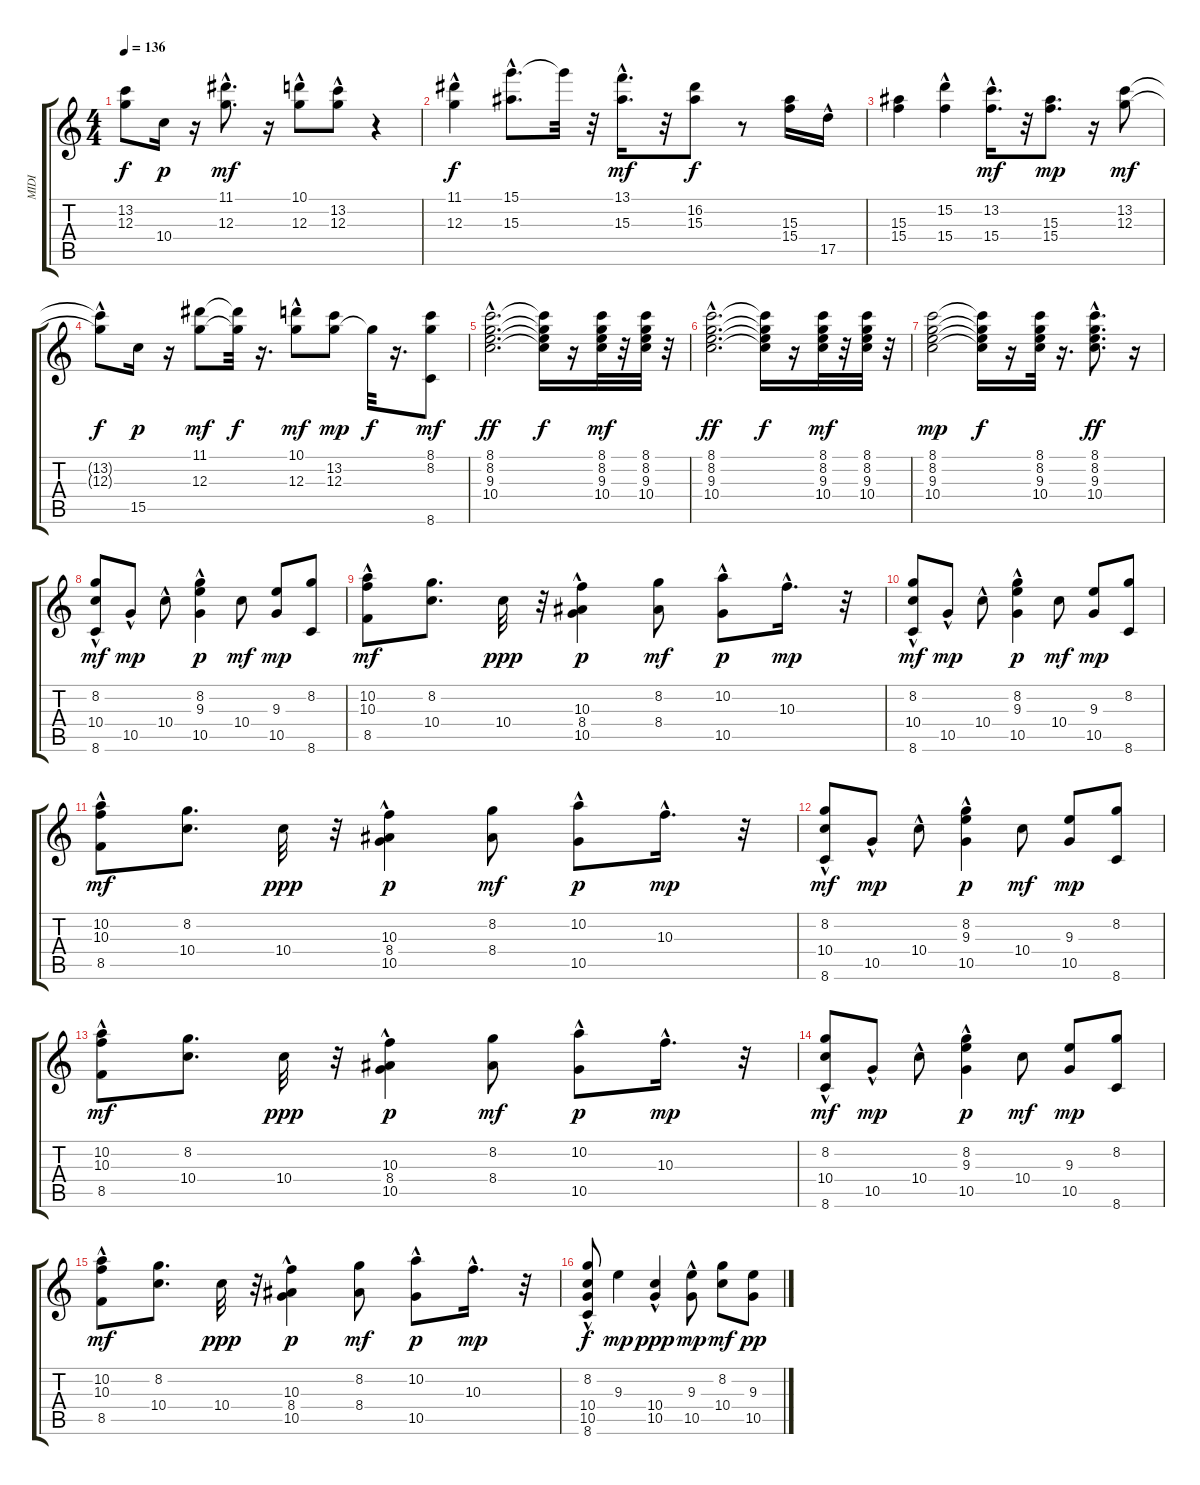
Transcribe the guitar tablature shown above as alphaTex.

\track ("MIDI" "MIDI") {instrument electricguitarclean}
\staff {score tabs}
\tuning (E4 B3 G3 D3 A2 E2) {hide}
\ts (4 4)
\tempo 136
\clef g2
\ks c
(13.2{t} 12.3{t}).8{dy f} 10.4.16{dy p} r.16 (11.1 12.3{hac}).8{d dy mf} r.16 (10.1 12.3{hac}).8 (13.2{hac} 12.3).8 r.4 |
(11.1{hac} 12.3{hac}).4{dy f} (15.1{hac} 15.3).8{d} 15.1{t}.32 r.32 (13.1{hac} 15.3).16{d dy mf} r.32 (16.2 15.3).8{dy f} r.8 (15.3 15.4).16 17.5{hac}.16 |
(15.3 15.4).4 (15.2 15.4{hac}).4 (13.2 15.4{hac}).16{d dy mf} r.32 (15.3 15.4).8{d dy mp} r.16 (13.2 12.3).8{dy mf} |
(13.2{hac t} 12.3{t}).8{dy f} 15.5.16{dy p} r.16 (11.1 12.3).8{dy mf} (11.1{t} 12.3{t}).32{dy f} r.16{d} (10.1{hac} 12.3{hac}).8{dy mf} (13.2 12.3).8{dy mp} 12.3{t}.32{dy f} r.16{d} (8.1 8.2 8.6).8{dy mf} |
(8.1{hac} 8.2{hac} 9.3{hac} 10.4{hac}).2{d dy ff} (8.1{t} 8.2{t} 9.3{t} 10.4{t}).16{dy f} r.16 (8.1 8.2 9.3 10.4).32{dy mf} r.32 (8.1 8.2 9.3 10.4).32 r.32 |
(8.1{hac} 8.2{hac} 9.3{hac} 10.4{hac}).2{d dy ff} (8.1{t} 8.2{t} 9.3{t} 10.4{t}).16{dy f} r.16 (8.1 8.2 9.3 10.4).32{dy mf} r.32 (8.1 8.2 9.3 10.4).32 r.32 |
(8.1 8.2 9.3 10.4).2{dy mp} (8.1{t} 8.2{t} 9.3{t} 10.4{t}).16{dy f} r.16 (8.1 8.2 9.3 10.4).32 r.16{d} (8.1{hac} 8.2{hac} 9.3{hac} 10.4{hac}).8{d dy ff} r.16 |
(8.2 10.4 8.6{hac}).8{dy mf} 10.5{hac}.8{dy mp} 10.4{hac}.8 (8.2{hac} 9.3 10.5).4{dy p} 10.4.8{dy mf} (9.3 10.5).8{dy mp} (8.2 8.6).8 |
(10.2{hac} 10.3 8.5{hac}).8{dy mf} (8.2 10.4).8{d} 10.4.32{dy ppp} r.32 (10.3 8.4{hac} 10.5).4{dy p} (8.2 8.4).8{dy mf} (10.2 10.5{hac}).8{dy p} 10.3{hac}.16{d dy mp} r.32 |
(8.2 10.4 8.6{hac}).8{dy mf} 10.5{hac}.8{dy mp} 10.4{hac}.8 (8.2{hac} 9.3 10.5).4{dy p} 10.4.8{dy mf} (9.3 10.5).8{dy mp} (8.2 8.6).8 |
(10.2{hac} 10.3 8.5{hac}).8{dy mf} (8.2 10.4).8{d} 10.4.32{dy ppp} r.32 (10.3 8.4{hac} 10.5).4{dy p} (8.2 8.4).8{dy mf} (10.2 10.5{hac}).8{dy p} 10.3{hac}.16{d dy mp} r.32 |
(8.2 10.4 8.6{hac}).8{dy mf} 10.5{hac}.8{dy mp} 10.4{hac}.8 (8.2{hac} 9.3 10.5).4{dy p} 10.4.8{dy mf} (9.3 10.5).8{dy mp} (8.2 8.6).8 |
(10.2{hac} 10.3 8.5{hac}).8{dy mf} (8.2 10.4).8{d} 10.4.32{dy ppp} r.32 (10.3 8.4{hac} 10.5).4{dy p} (8.2 8.4).8{dy mf} (10.2 10.5{hac}).8{dy p} 10.3{hac}.16{d dy mp} r.32 |
(8.2 10.4 8.6{hac}).8{dy mf} 10.5{hac}.8{dy mp} 10.4{hac}.8 (8.2{hac} 9.3 10.5).4{dy p} 10.4.8{dy mf} (9.3 10.5).8{dy mp} (8.2 8.6).8 |
(10.2{hac} 10.3 8.5{hac}).8{dy mf} (8.2 10.4).8{d} 10.4.32{dy ppp} r.32 (10.3 8.4{hac} 10.5).4{dy p} (8.2 8.4).8{dy mf} (10.2 10.5{hac}).8{dy p} 10.3{hac}.16{d dy mp} r.32 |
(8.2 10.4 10.5 8.6{hac}).8{dy f} 9.3.4{dy mp} (10.4 10.5{hac}).4{dy ppp} (9.3{hac} 10.5{hac}).8{dy mp} (8.2 10.4).8{dy mf} (9.3 10.5).8{dy pp}
